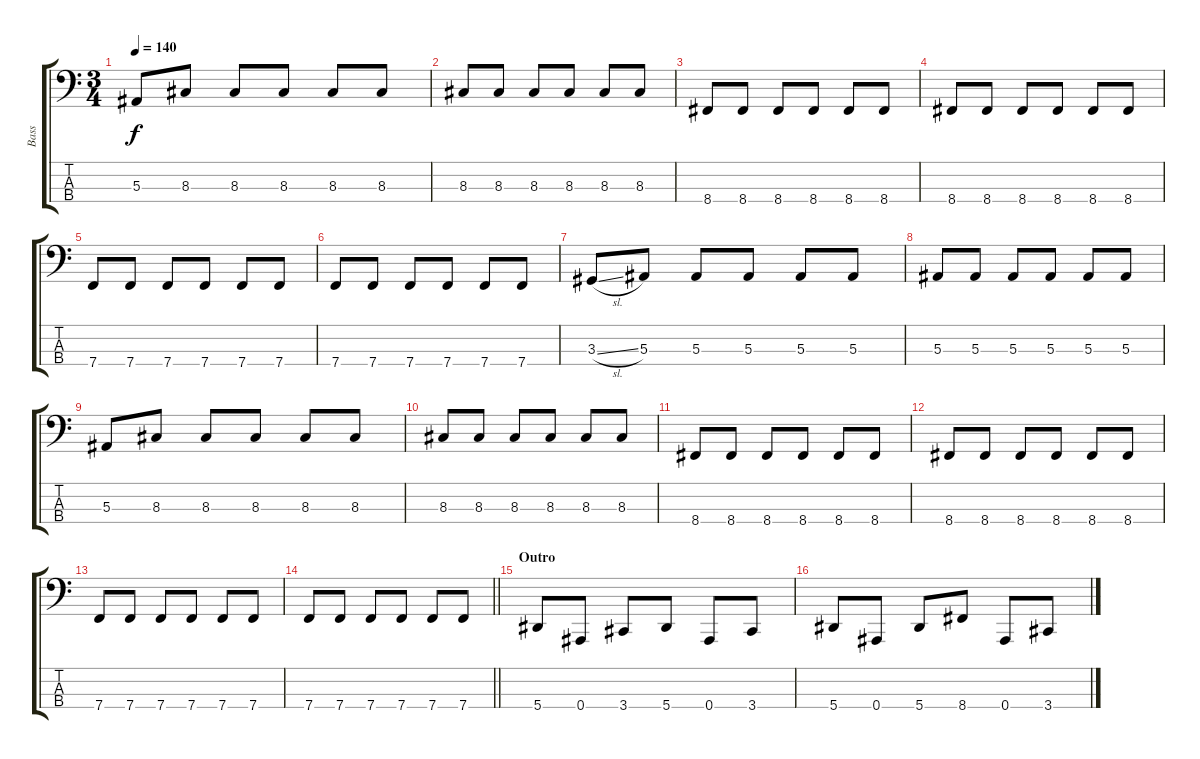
\track ("Bass" "Bass") {instrument electricbassfinger}
\staff {score tabs}
\tuning (Gb3 Db2 F1 Bb0) {hide}
\ts (3 4)
\tempo 140
\clef f4
\ks c
5.3.8{dy f} 8.3.8 8.3.8 8.3.8 8.3.8 8.3.8 |
8.3.8 8.3.8 8.3.8 8.3.8 8.3.8 8.3.8 |
8.4.8 8.4.8 8.4.8 8.4.8 8.4.8 8.4.8 |
8.4.8 8.4.8 8.4.8 8.4.8 8.4.8 8.4.8 |
7.4.8 7.4.8 7.4.8 7.4.8 7.4.8 7.4.8 |
7.4.8 7.4.8 7.4.8 7.4.8 7.4.8 7.4.8 |
3.3{sl}.8 5.3.8 5.3.8 5.3.8 5.3.8 5.3.8 |
5.3.8 5.3.8 5.3.8 5.3.8 5.3.8 5.3.8 |
5.3.8 8.3.8 8.3.8 8.3.8 8.3.8 8.3.8 |
8.3.8 8.3.8 8.3.8 8.3.8 8.3.8 8.3.8 |
8.4.8 8.4.8 8.4.8 8.4.8 8.4.8 8.4.8 |
8.4.8 8.4.8 8.4.8 8.4.8 8.4.8 8.4.8 |
7.4.8 7.4.8 7.4.8 7.4.8 7.4.8 7.4.8 |
\barLineRight lightlight
7.4.8 7.4.8 7.4.8 7.4.8 7.4.8 7.4.8 |
\section ("" "Outro")
5.4.8 0.4.8 3.4.8 5.4.8 0.4.8 3.4.8 |
5.4.8 0.4.8 5.4.8 8.4.8 0.4.8 3.4.8
